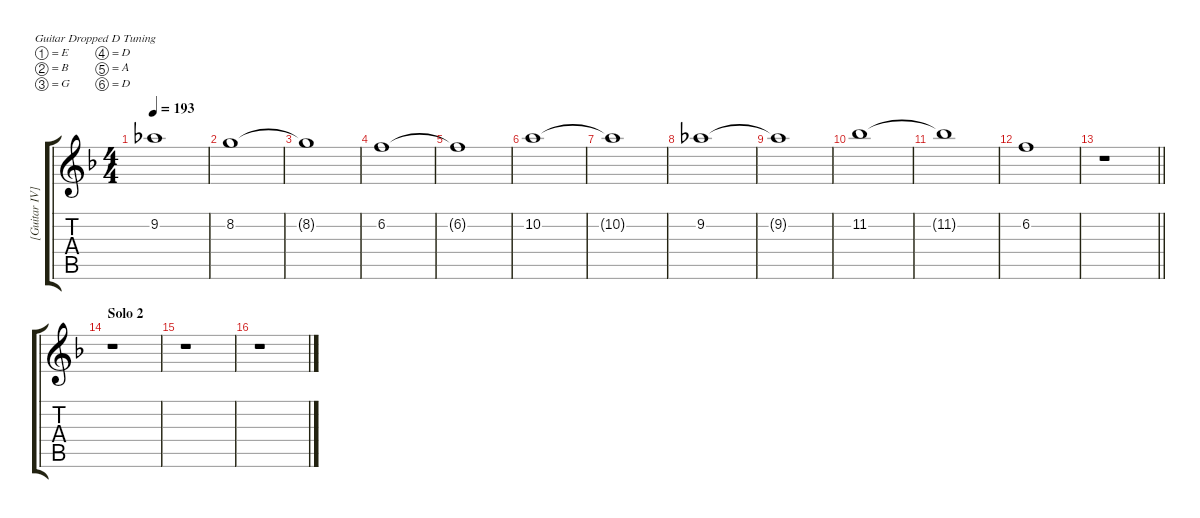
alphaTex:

\hideDynamics
\bracketExtendMode groupsimilarinstruments
\firstSystemTrackNameMode fullname
\otherSystemsTrackNameMode fullname
\otherSystemsTrackNameOrientation horizontal
\track ("[Guitar IV]" "E-Gt") {instrument distortionguitar}
\staff {score tabs}
\tuning (E4 B3 G3 D3 A2 D2)
\ts (4 4)
\tempo 193
\clef g2
\scale
0.25
\ks f
9.2{t}.1{dy f} |
\scale
0.25 8.2.1 |
\scale
0.25 8.2{t}.1 |
\scale
0.25 6.2.1 |
\scale
0.25 6.2{t}.1 |
\scale
0.25 10.2.1 |
\scale
0.25 10.2{t}.1 |
\scale
0.25 9.2.1 |
\scale
0.25 9.2{t}.1 |
\scale
0.25 11.2.1 |
\scale
0.25 11.2{t}.1 |
\scale
0.25 6.2.1 |
\scale
0.25
\barLineRight lightlight
r.1 |
\section ("" "Solo 2")
\scale
0.25 r.1 |
\scale
0.25 r.1 |
\scale
0.25 r.1
